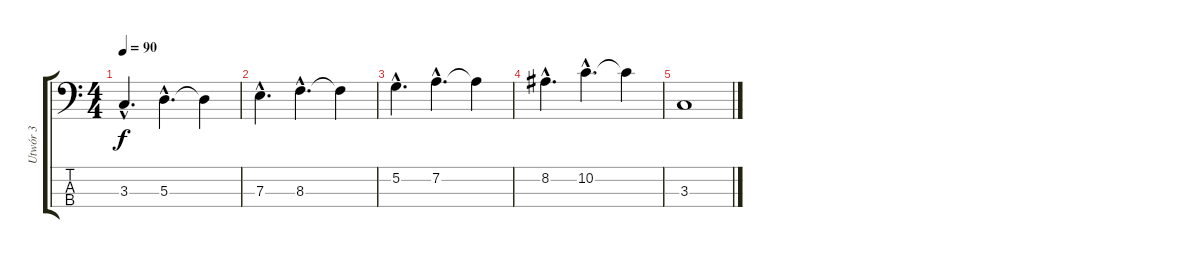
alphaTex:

\track ("Utwór 3" "Utwór 3") {instrument electricbassfinger}
\staff {score tabs}
\tuning (G2 D2 A1 E1) {hide}
\ts (4 4)
\tempo 90
\clef f4
\ks c
3.3{hac}.4{d dy f instrument electricbassfinger} 5.3{hac}.4{d} 5.3{t}.4 |
7.3{hac}.4{d instrument electricbassfinger} 8.3{hac}.4{d} 8.3{t}.4 |
5.2{hac}.4{d instrument electricbassfinger} 7.2{hac}.4{d} 7.2{t}.4 |
8.2{hac}.4{d instrument electricbassfinger} 10.2{hac}.4{d} 10.2{t}.4 |
3.3.1
